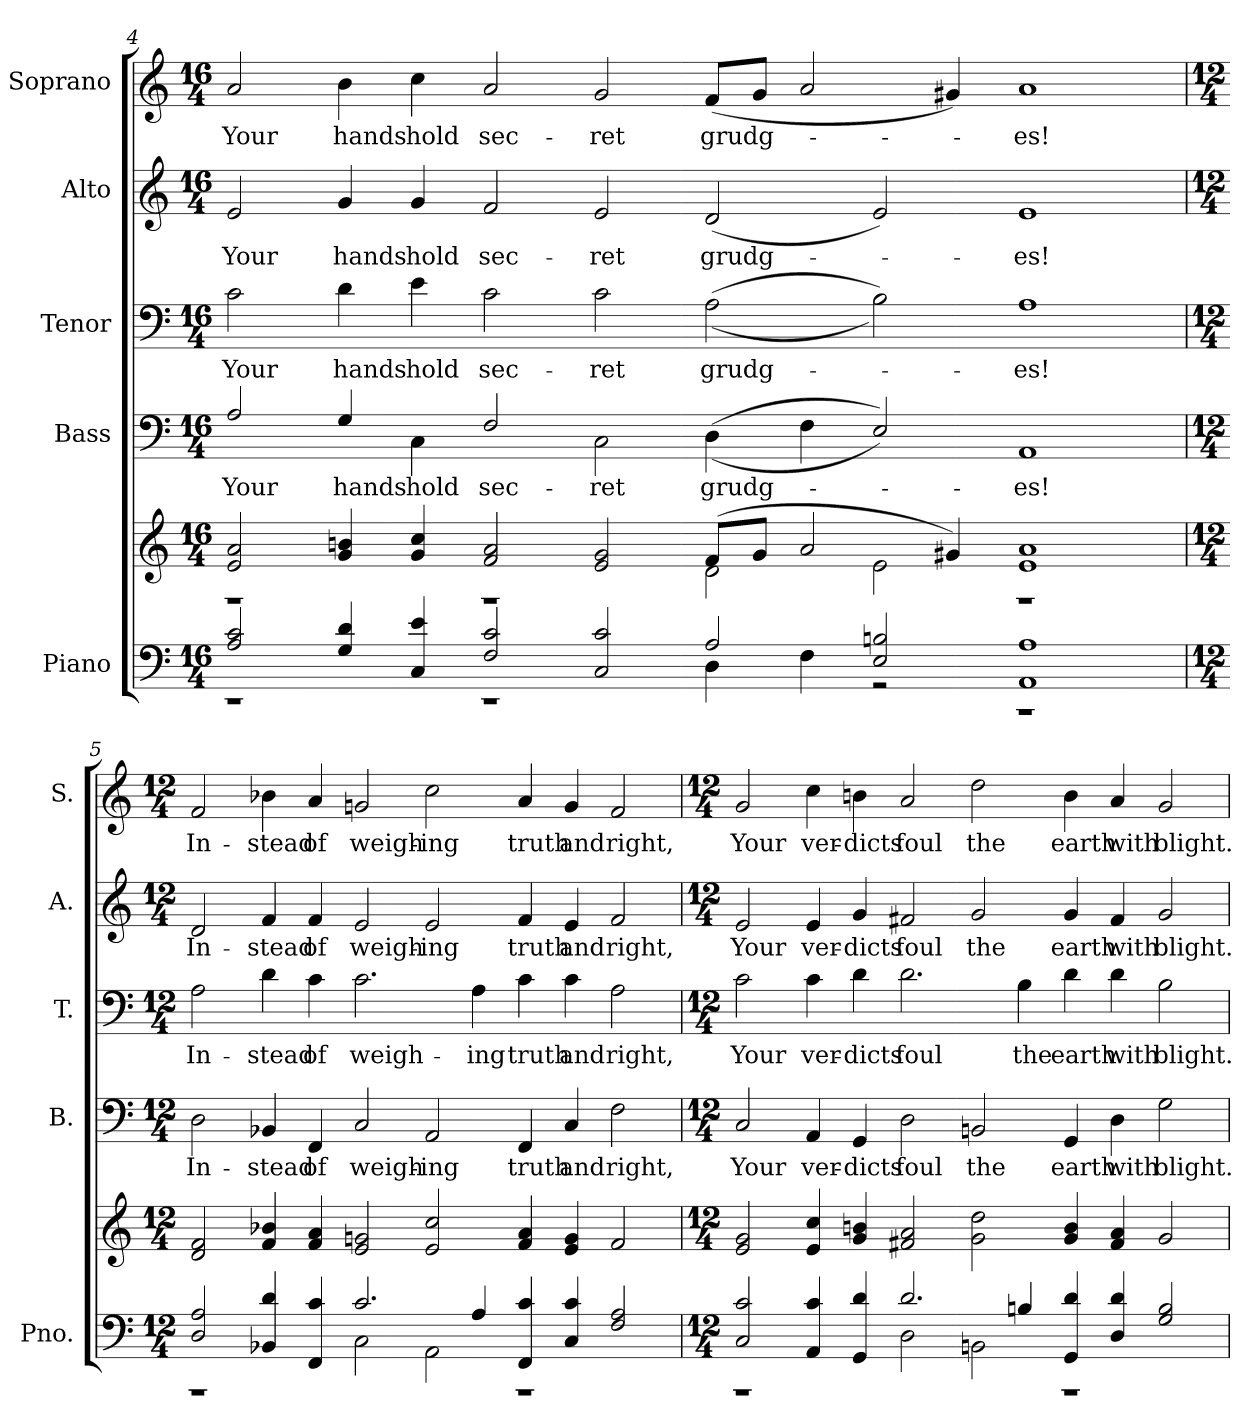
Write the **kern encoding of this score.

**kern	**kern	**kern	**text	**kern	**text	**kern	**text	**kern	**text
*part5	*part5	*part4	*part4	*part3	*part3	*part2	*part2	*part1	*part1
*staff6	*staff5	*staff4	*staff4	*staff3	*staff3	*staff2	*staff2	*staff1	*staff1
*I"Piano	*	*I"Bass	*	*I"Tenor	*	*I"Alto	*	*I"Soprano	*
*I'Pno.	*	*I'B.	*	*I'T.	*	*I'A.	*	*I'S.	*
*clefF4	*clefG2	*clefF4	*	*clefF4	*	*clefG2	*	*clefG2	*
*k[]	*k[]	*k[]	*	*k[]	*	*k[]	*	*k[]	*
*C:	*C:	*C:	*	*C:	*	*C:	*	*C:	*
*M16/4	*M16/4	*M16/4	*	*M16/4	*	*M16/4	*	*M16/4	*
=4	=4	=4	=4	=4	=4	=4	=4	=4	=4
*^	*^	*	*	*	*	*	*	*	*
!	!	!	!	!	!LO:LY:b:color=#000000	!	!	!	!	!	!
!	!	!	!	!	!	!	!LO:LY:b:color=#000000	!	!	!	!
!	!	!	!	!	!	!	!	!	!LO:LY:b:color=#000000	!	!
!	!	!	!	!	!	!	!	!	!	!	!LO:LY:b:color=#000000
2Ai/ 2ci	1r	2ei/ 2ai	1r	2Ai/	Your	2ci\	Your	2ei/	Your	2ai/	Your
!	!	!	!	!	!LO:LY:b:color=#000000	!	!	!	!	!	!
!	!	!	!	!	!	!	!LO:LY:b:color=#000000	!	!	!	!
!	!	!	!	!	!	!	!	!	!LO:LY:b:color=#000000	!	!
!	!	!	!	!	!	!	!	!	!	!	!LO:LY:b:color=#000000
4Gi/ 4di	.	4gi/ 4bni	.	4Gi/	hands	4di\	hands	4gi/	hands	4bi\	hands
!	!	!	!	!	!LO:LY:b:color=#000000	!	!	!	!	!	!
!	!	!	!	!	!	!	!LO:LY:b:color=#000000	!	!	!	!
!	!	!	!	!	!	!	!	!	!LO:LY:b:color=#000000	!	!
!	!	!	!	!	!	!	!	!	!	!	!LO:LY:b:color=#000000
4Ci/ 4ei	.	4gi/ 4cci	.	4Ci\	hold	4ei\	hold	4gi/	hold	4cci\	hold
!	!	!	!	!	!LO:LY:b:color=#000000	!	!	!	!	!	!
!	!	!	!	!	!	!	!LO:LY:b:color=#000000	!	!	!	!
!	!	!	!	!	!	!	!	!	!LO:LY:b:color=#000000	!	!
!	!	!	!	!	!	!	!	!	!	!	!LO:LY:b:color=#000000
2Fi/ 2ci	1r	2fi/ 2ai	1r	2Fi/	sec-	2ci\	sec-	2fi/	sec-	2ai/	sec-
!	!	!	!	!	!LO:LY:b:color=#000000	!	!	!	!	!	!
!	!	!	!	!	!	!	!LO:LY:b:color=#000000	!	!	!	!
!	!	!	!	!	!	!	!	!	!LO:LY:b:color=#000000	!	!
!	!	!	!	!	!	!	!	!	!	!	!LO:LY:b:color=#000000
2Ci/ 2ci	.	2ei/ 2gi	.	2Ci\	-ret	2ci\	-ret	2ei/	-ret	2gi/	-ret
!	!	!	!	!	!LO:LY:b:color=#000000	!	!	!	!	!	!
!	!	!	!	!	!	!	!LO:LY:b:color=#000000	!	!	!	!
!	!	!	!	!	!	!	!	!	!LO:LY:b:color=#000000	!	!
!	!	!	!	!	!	!	!	!	!	!	!LO:LY:b:color=#000000
2Ai/	4Di\	(8fi/L	2di\	((4Di\	grudg-	((2Ai\	grudg-	(2di/	grudg-	(8fi/L	grudg-
.	.	8gi/J	.	.	.	.	.	.	.	8gi/J	.
.	4Fi\	2ai/	.	4Fi\	.	.	.	.	.	2ai/	.
2Ei/ 2Bni	2r	.	2ei\	2Ei/))	.	2Bi\))	.	2ei/)	.	.	.
.	.	4g#Xi/)	.	.	.	.	.	.	.	4g#Xi/)	.
!	!	!	!	!	!LO:LY:b:color=#000000	!	!	!	!	!	!
!	!	!	!	!	!	!	!LO:LY:b:color=#000000	!	!	!	!
!	!	!	!	!	!	!	!	!	!LO:LY:b:color=#000000	!	!
!	!	!	!	!	!	!	!	!	!	!	!LO:LY:b:color=#000000
1AAi 1Ai	1r	1ei 1ai	1r	1AAi	-es!	1Ai	-es!	1ei	-es!	1ai	-es!
*	*	*v	*v	*	*	*	*	*	*	*	*
!!LO:PB:g=z
=5	=5	=5	=5	=5	=5	=5	=5	=5	=5	=5
*M12/4	*	*M12/4	*M12/4	*	*M12/4	*	*M12/4	*	*M12/4	*
*	*	*^	*	*	*	*	*	*	*	*
!	!	!	!	!	!LO:LY:b:color=#000000	!	!	!	!	!	!
*	*	*v	*v	*	*	*	*	*	*	*	*
*	*	*^	*	*	*	*	*	*	*	*
!	!	!	!	!	!	!	!LO:LY:b:color=#000000	!	!	!	!
*	*	*v	*v	*	*	*	*	*	*	*	*
*	*	*^	*	*	*	*	*	*	*	*
!	!	!	!	!	!	!	!	!	!LO:LY:b:color=#000000	!	!
*	*	*v	*v	*	*	*	*	*	*	*	*
*	*	*^	*	*	*	*	*	*	*	*
!	!	!	!	!	!	!	!	!	!	!	!LO:LY:b:color=#000000
*	*	*v	*v	*	*	*	*	*	*	*	*
2Di/ 2Ai	1r	2di/ 2fi	2Di\	In-	2Ai\	In-	2di/	In-	2fi/	In-
!	!	!	!	!LO:LY:b:color=#000000	!	!	!	!	!	!
!	!	!	!	!	!	!LO:LY:b:color=#000000	!	!	!	!
!	!	!	!	!	!	!	!	!LO:LY:b:color=#000000	!	!
!	!	!	!	!	!	!	!	!	!	!LO:LY:b:color=#000000
4BB-Xi/ 4di	.	4fi/ 4b-Xi	4BB-Xi/	-stead	4di\	-stead	4fi/	-stead	4b-Xi\	-stead
!	!	!	!	!LO:LY:b:color=#000000	!	!	!	!	!	!
!	!	!	!	!	!	!LO:LY:b:color=#000000	!	!	!	!
!	!	!	!	!	!	!	!	!LO:LY:b:color=#000000	!	!
!	!	!	!	!	!	!	!	!	!	!LO:LY:b:color=#000000
4FFi/ 4ci	.	4fi/ 4ai	4FFi/	of	4ci\	of	4fi/	of	4ai/	of
!	!	!	!	!LO:LY:b:color=#000000	!	!	!	!	!	!
!	!	!	!	!	!	!LO:LY:b:color=#000000	!	!	!	!
!	!	!	!	!	!	!	!	!LO:LY:b:color=#000000	!	!
!	!	!	!	!	!	!	!	!	!	!LO:LY:b:color=#000000
2.ci/	2Ci\	2ei/ 2gni	2Ci/	weigh-	2.ci\	weigh-	2ei/	weigh-	2gni/	weigh-
!	!	!	!	!LO:LY:b:color=#000000	!	!	!	!	!	!
!	!	!	!	!	!	!	!	!LO:LY:b:color=#000000	!	!
!	!	!	!	!	!	!	!	!	!	!LO:LY:b:color=#000000
.	2AAi\	2ei/ 2cci	2AAi/	-ing	.	.	2ei/	-ing	2cci\	-ing
!	!	!	!	!	!	!LO:LY:b:color=#000000	!	!	!	!
4Ai/	.	.	.	.	4Ai\	-ing	.	.	.	.
!	!	!	!	!LO:LY:b:color=#000000	!	!	!	!	!	!
!	!	!	!	!	!	!LO:LY:b:color=#000000	!	!	!	!
!	!	!	!	!	!	!	!	!LO:LY:b:color=#000000	!	!
!	!	!	!	!	!	!	!	!	!	!LO:LY:b:color=#000000
4FFi/ 4ci	1r	4fi/ 4ai	4FFi/	truth	4ci\	truth	4fi/	truth	4ai/	truth
!	!	!	!	!LO:LY:b:color=#000000	!	!	!	!	!	!
!	!	!	!	!	!	!LO:LY:b:color=#000000	!	!	!	!
!	!	!	!	!	!	!	!	!LO:LY:b:color=#000000	!	!
!	!	!	!	!	!	!	!	!	!	!LO:LY:b:color=#000000
4Ci/ 4ci	.	4ei/ 4gi	4Ci/	and	4ci\	and	4ei/	and	4gi/	and
!	!	!	!	!LO:LY:b:color=#000000	!	!	!	!	!	!
!	!	!	!	!	!	!LO:LY:b:color=#000000	!	!	!	!
!	!	!	!	!	!	!	!	!LO:LY:b:color=#000000	!	!
!	!	!	!	!	!	!	!	!	!	!LO:LY:b:color=#000000
2Fi/ 2Ai	.	2fi/	2Fi\	right,	2Ai\	right,	2fi/	right,	2fi/	right,
=6	=6	=6	=6	=6	=6	=6	=6	=6	=6	=6
*M12/4	*	*M12/4	*M12/4	*	*M12/4	*	*M12/4	*	*M12/4	*
!	!	!	!	!LO:LY:b:color=#000000	!	!	!	!	!	!
!	!	!	!	!	!	!LO:LY:b:color=#000000	!	!	!	!
!	!	!	!	!	!	!	!	!LO:LY:b:color=#000000	!	!
!	!	!	!	!	!	!	!	!	!	!LO:LY:b:color=#000000
2Ci/ 2ci	1r	2ei/ 2gi	2Ci/	Your	2ci\	Your	2ei/	Your	2gi/	Your
!	!	!	!	!LO:LY:b:color=#000000	!	!	!	!	!	!
!	!	!	!	!	!	!LO:LY:b:color=#000000	!	!	!	!
!	!	!	!	!	!	!	!	!LO:LY:b:color=#000000	!	!
!	!	!	!	!	!	!	!	!	!	!LO:LY:b:color=#000000
4AAi/ 4ci	.	4ei/ 4cci	4AAi/	ver-	4ci\	ver-	4ei/	ver-	4cci\	ver-
!	!	!	!	!LO:LY:b:color=#000000	!	!	!	!	!	!
!	!	!	!	!	!	!LO:LY:b:color=#000000	!	!	!	!
!	!	!	!	!	!	!	!	!LO:LY:b:color=#000000	!	!
!	!	!	!	!	!	!	!	!	!	!LO:LY:b:color=#000000
4GGi/ 4di	.	4gi/ 4bni	4GGi/	-dicts	4di\	-dicts	4gi/	-dicts	4bni\	-dicts
!	!	!	!	!LO:LY:b:color=#000000	!	!	!	!	!	!
!	!	!	!	!	!	!LO:LY:b:color=#000000	!	!	!	!
!	!	!	!	!	!	!	!	!LO:LY:b:color=#000000	!	!
!	!	!	!	!	!	!	!	!	!	!LO:LY:b:color=#000000
2.di/	2Di\	2f#Xi/ 2ai	2Di\	foul	2.di\	foul	2f#Xi/	foul	2ai/	foul
!	!	!	!	!LO:LY:b:color=#000000	!	!	!	!	!	!
!	!	!	!	!	!	!	!	!LO:LY:b:color=#000000	!	!
!	!	!	!	!	!	!	!	!	!	!LO:LY:b:color=#000000
.	2BBni\	2gi\ 2ddi	2BBni/	the	.	.	2gi/	the	2ddi\	the
!	!	!	!	!	!	!LO:LY:b:color=#000000	!	!	!	!
4Bni/	.	.	.	.	4Bi\	the	.	.	.	.
!	!	!	!	!LO:LY:b:color=#000000	!	!	!	!	!	!
!	!	!	!	!	!	!LO:LY:b:color=#000000	!	!	!	!
!	!	!	!	!	!	!	!	!LO:LY:b:color=#000000	!	!
!	!	!	!	!	!	!	!	!	!	!LO:LY:b:color=#000000
4GGi/ 4di	1r	4gi/ 4bi	4GGi/	earth	4di\	earth	4gi/	earth	4bi\	earth
!	!	!	!	!LO:LY:b:color=#000000	!	!	!	!	!	!
!	!	!	!	!	!	!LO:LY:b:color=#000000	!	!	!	!
!	!	!	!	!	!	!	!	!LO:LY:b:color=#000000	!	!
!	!	!	!	!	!	!	!	!	!	!LO:LY:b:color=#000000
4Di/ 4di	.	4f#i/ 4ai	4Di\	with	4di\	with	4f#i/	with	4ai/	with
!	!	!	!	!LO:LY:b:color=#000000	!	!	!	!	!	!
!	!	!	!	!	!	!LO:LY:b:color=#000000	!	!	!	!
!	!	!	!	!	!	!	!	!LO:LY:b:color=#000000	!	!
!	!	!	!	!	!	!	!	!	!	!LO:LY:b:color=#000000
2Gi/ 2Bi	.	2gi/	2Gi\	blight.	2Bi\	blight.	2gi/	blight.	2gi/	blight.
*v	*v	*	*	*	*	*	*	*	*	*
=	=	=	=	=	=	=	=	=	=
*-	*-	*-	*-	*-	*-	*-	*-	*-	*-
